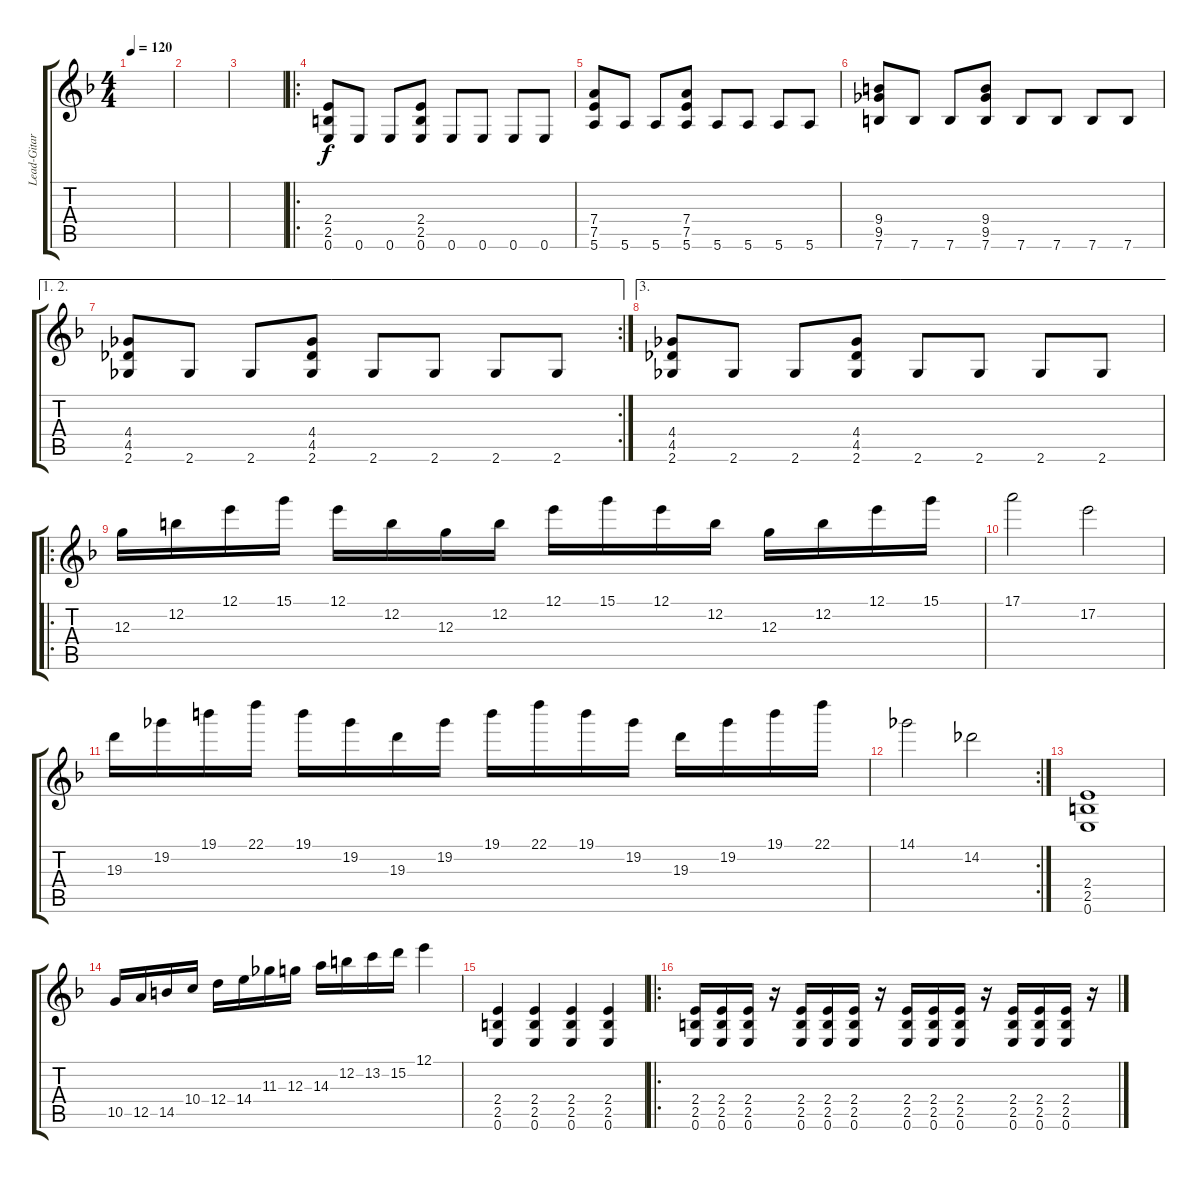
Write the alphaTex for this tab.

\track ("Lead-Gitarre" "Lead-Gitar") {instrument distortionguitar}
\staff {score tabs}
\tuning (E4 B3 G3 D3 A2 E2) {hide}
\ts (4 4)
\tempo 120
\clef g2
\ks f
|
|
|
\ro
(2.4 2.5 0.6).8 0.6.8 0.6.8 (2.4 2.5 0.6).8 0.6.8 0.6.8 0.6.8 0.6.8 |
(7.4 7.5 5.6).8 5.6.8 5.6.8 (7.4 7.5 5.6).8 5.6.8 5.6.8 5.6.8 5.6.8 |
(9.4 9.5 7.6).8 7.6.8 7.6.8 (9.4 9.5 7.6).8 7.6.8 7.6.8 7.6.8 7.6.8 |
\ae (1 2)
\rc 2
(4.4 4.5 2.6).8 2.6.8 2.6.8 (4.4 4.5 2.6).8 2.6.8 2.6.8 2.6.8 2.6.8 |
\ae 3
(4.4 4.5 2.6).8 2.6.8 2.6.8 (4.4 4.5 2.6).8 2.6.8 2.6.8 2.6.8 2.6.8 |
\ro
12.3.16 12.2.16 12.1.16 15.1.16 12.1.16 12.2.16 12.3.16 12.2.16 12.1.16 15.1.16 12.1.16 12.2.16 12.3.16 12.2.16 12.1.16 15.1.16 |
17.1.2 17.2.2 |
19.3.16 19.2.16 19.1.16 22.1.16 19.1.16 19.2.16 19.3.16 19.2.16 19.1.16 22.1.16 19.1.16 19.2.16 19.3.16 19.2.16 19.1.16 22.1.16 |
\rc 2
14.1.2 14.2.2 |
(2.4 2.5 0.6).1 |
10.5.16 12.5.16 14.5.16 10.4.16 12.4.16 14.4.16 11.3.16 12.3.16 14.3.16 12.2.16 13.2.16 15.2.16 12.1.4 |
(2.4 2.5 0.6).4 (2.4 2.5 0.6).4 (2.4 2.5 0.6).4 (2.4 2.5 0.6).4 |
\ro
(2.4 2.5 0.6).16 (2.4 2.5 0.6).16 (2.4 2.5 0.6).16 r.16 (2.4 2.5 0.6).16 (2.4 2.5 0.6).16 (2.4 2.5 0.6).16 r.16 (2.4 2.5 0.6).16 (2.4 2.5 0.6).16 (2.4 2.5 0.6).16 r.16 (2.4 2.5 0.6).16 (2.4 2.5 0.6).16 (2.4 2.5 0.6).16 r.16
